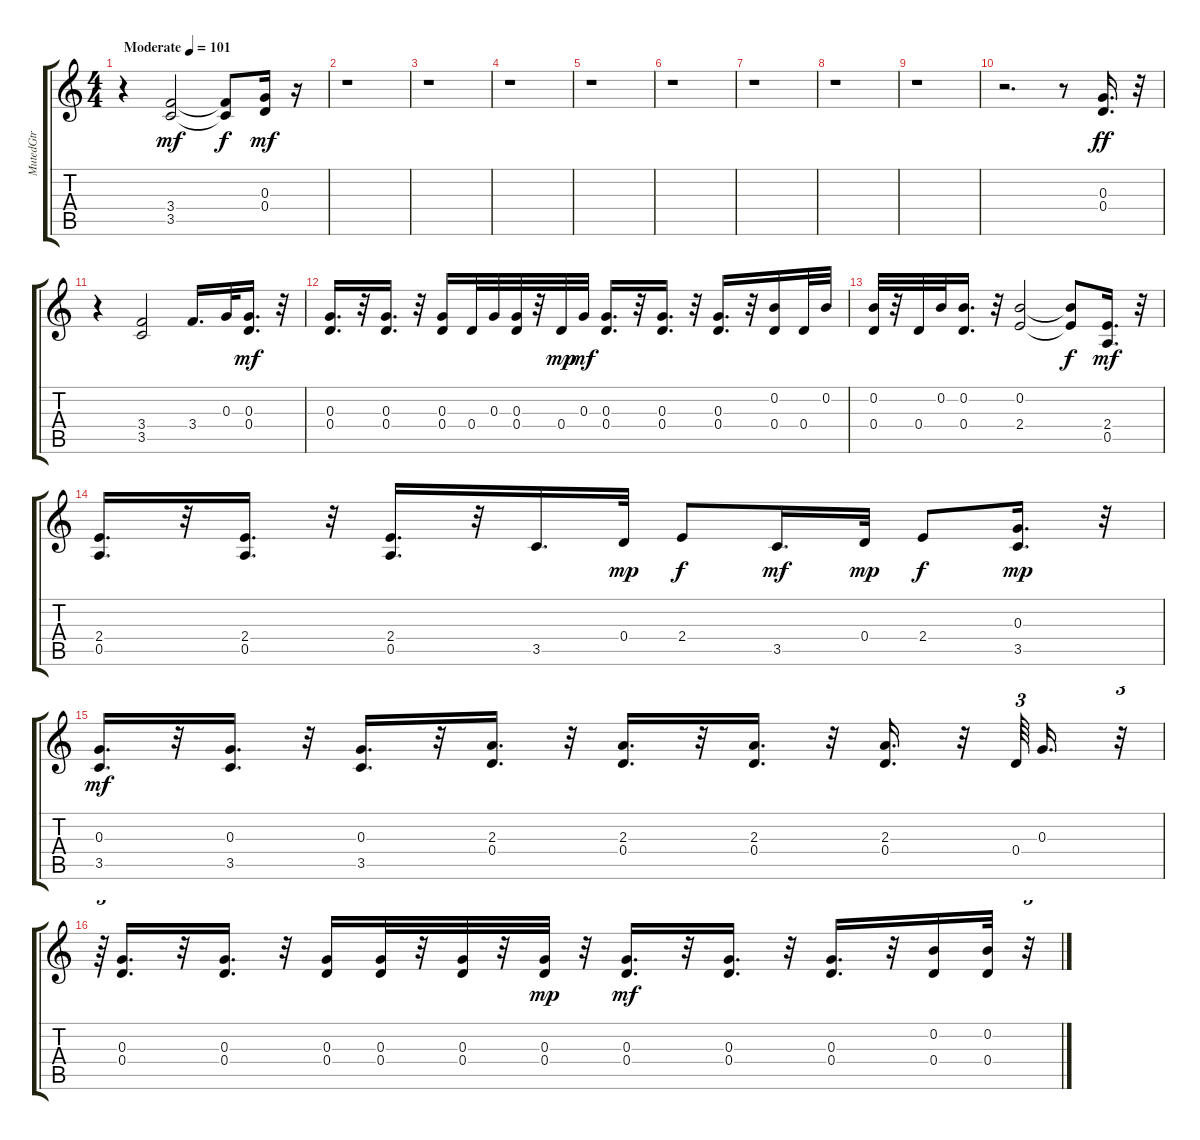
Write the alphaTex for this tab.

\track ("MutedGtr" "MutedGtr") {instrument electricguitarmuted}
\staff {score tabs}
\tuning (E4 B3 G3 D3 A2 E2) {hide}
\ts (4 4)
\tempo (101 "Moderate")
\clef g2
\ks c
r.4{dy mf instrument electricguitarmuted} (3.4 3.5).2 (3.4{t} 3.5{t}).8{dy f} (0.3 0.4).16{dy mf} r.16 |
r.1 |
r.1 |
r.1 |
r.1 |
r.1 |
r.1 |
r.1 |
r.1 |
r.2{d} r.8 (0.3 0.4).16{d dy ff} r.32 |
r.4 (3.4 3.5).2 3.4.16{d} 0.3.32 (0.3 0.4).16{d dy mf} r.32 |
(0.3 0.4).16{d} r.32 (0.3 0.4).16{d} r.32 (0.3 0.4).16 0.4.32 0.3.32 (0.3 0.4).32 r.32 0.4.32{dy mp} 0.3.32{dy mf} (0.3 0.4).16{d} r.32 (0.3 0.4).16{d} r.32 (0.3 0.4).16{d} r.32 (0.2 0.4).16 0.4.32 0.2.32 |
(0.2 0.4).32 r.32 0.4.32 0.2.32 (0.2 0.4).16{d} r.32 (0.2 2.4).2 (0.2{t} 2.4{t}).8{dy f} (2.4 0.5).16{d dy mf} r.32 |
(2.4 0.5).16{d} r.32 (2.4 0.5).16{d} r.32 (2.4 0.5).16{d} r.32 3.5.16{d} 0.4.32{dy mp} 2.4.8{dy f} 3.5.16{d dy mf} 0.4.32{dy mp} 2.4.8{dy f} (0.3 3.5).16{d dy mp} r.32 |
(0.3 3.5).16{d dy mf} r.32 (0.3 3.5).16{d} r.32 (0.3 3.5).16{d} r.32 (2.3 0.4).16{d} r.32 (2.3 0.4).16{d} r.32 (2.3 0.4).16{d} r.32 (2.3 0.4).16{d} r.32 0.4.64{tu (3 2)} 0.3.16{d} r.32{tu (3 2)} |
r.64{tu (3 2)} (0.3 0.4).16{d} r.32 (0.3 0.4).16{d} r.32 (0.3 0.4).16 (0.3 0.4).32 r.32 (0.3 0.4).32 r.32 (0.3 0.4).32{dy mp} r.32 (0.3 0.4).16{d dy mf} r.32 (0.3 0.4).16{d} r.32 (0.3 0.4).16{d} r.32 (0.2 0.4).16 (0.2 0.4).32 r.32{tu (3 2)}
